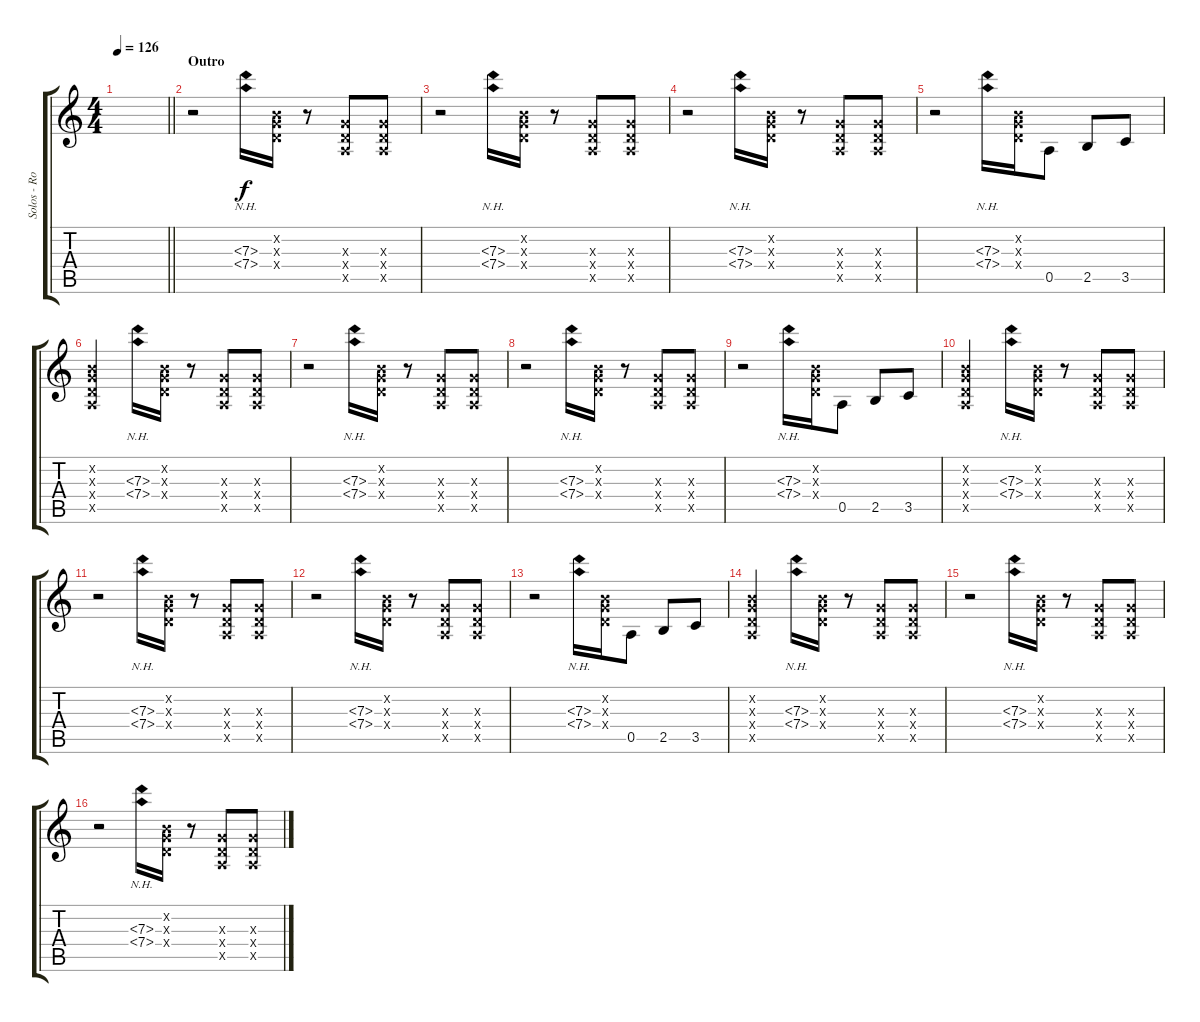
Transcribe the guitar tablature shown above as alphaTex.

\track ("Solos - Rossington and Barry Harwood" "Solos - Ro") {instrument distortionguitar}
\staff {score tabs}
\tuning (E4 B3 G3 D3 A2 D2) {hide}
\ts (4 4)
\tempo 126
\clef g2
\barLineRight lightlight
\ks c
|
\section ("" "Outro")
r.2{volume 8} (7.3{nh} 7.4{nh}).16 (0.2{x} 0.3{x} 0.4{x}).16 r.8 (0.3{x} 0.4{x} 0.5{x}).8 (0.3{x} 0.4{x} 0.5{x}).8 |
r.2 (7.3{nh} 7.4{nh}).16 (0.2{x} 0.3{x} 0.4{x}).16 r.8 (0.3{x} 0.4{x} 0.5{x}).8 (0.3{x} 0.4{x} 0.5{x}).8 |
r.2 (7.3{nh} 7.4{nh}).16 (0.2{x} 0.3{x} 0.4{x}).16 r.8 (0.3{x} 0.4{x} 0.5{x}).8 (0.3{x} 0.4{x} 0.5{x}).8 |
r.2 (7.3{nh} 7.4{nh}).16 (0.2{x} 0.3{x} 0.4{x}).16 0.5.8 2.5.8 3.5.8 |
(0.2{x} 0.3{x} 0.4{x} 0.5{x}).2 (7.3{nh} 7.4{nh}).16 (0.2{x} 0.3{x} 0.4{x}).16 r.8 (0.3{x} 0.4{x} 0.5{x}).8 (0.3{x} 0.4{x} 0.5{x}).8 |
r.2 (7.3{nh} 7.4{nh}).16 (0.2{x} 0.3{x} 0.4{x}).16 r.8 (0.3{x} 0.4{x} 0.5{x}).8 (0.3{x} 0.4{x} 0.5{x}).8 |
r.2 (7.3{nh} 7.4{nh}).16 (0.2{x} 0.3{x} 0.4{x}).16 r.8 (0.3{x} 0.4{x} 0.5{x}).8 (0.3{x} 0.4{x} 0.5{x}).8 |
r.2 (7.3{nh} 7.4{nh}).16 (0.2{x} 0.3{x} 0.4{x}).16 0.5.8 2.5.8 3.5.8 |
(0.2{x} 0.3{x} 0.4{x} 0.5{x}).2 (7.3{nh} 7.4{nh}).16 (0.2{x} 0.3{x} 0.4{x}).16 r.8 (0.3{x} 0.4{x} 0.5{x}).8 (0.3{x} 0.4{x} 0.5{x}).8 |
r.2 (7.3{nh} 7.4{nh}).16 (0.2{x} 0.3{x} 0.4{x}).16 r.8 (0.3{x} 0.4{x} 0.5{x}).8 (0.3{x} 0.4{x} 0.5{x}).8 |
r.2 (7.3{nh} 7.4{nh}).16 (0.2{x} 0.3{x} 0.4{x}).16 r.8 (0.3{x} 0.4{x} 0.5{x}).8 (0.3{x} 0.4{x} 0.5{x}).8 |
r.2 (7.3{nh} 7.4{nh}).16 (0.2{x} 0.3{x} 0.4{x}).16 0.5.8 2.5.8 3.5.8 |
(0.2{x} 0.3{x} 0.4{x} 0.5{x}).2 (7.3{nh} 7.4{nh}).16 (0.2{x} 0.3{x} 0.4{x}).16 r.8 (0.3{x} 0.4{x} 0.5{x}).8 (0.3{x} 0.4{x} 0.5{x}).8 |
r.2 (7.3{nh} 7.4{nh}).16 (0.2{x} 0.3{x} 0.4{x}).16 r.8 (0.3{x} 0.4{x} 0.5{x}).8 (0.3{x} 0.4{x} 0.5{x}).8 |
r.2 (7.3{nh} 7.4{nh}).16 (0.2{x} 0.3{x} 0.4{x}).16 r.8 (0.3{x} 0.4{x} 0.5{x}).8 (0.3{x} 0.4{x} 0.5{x}).8
